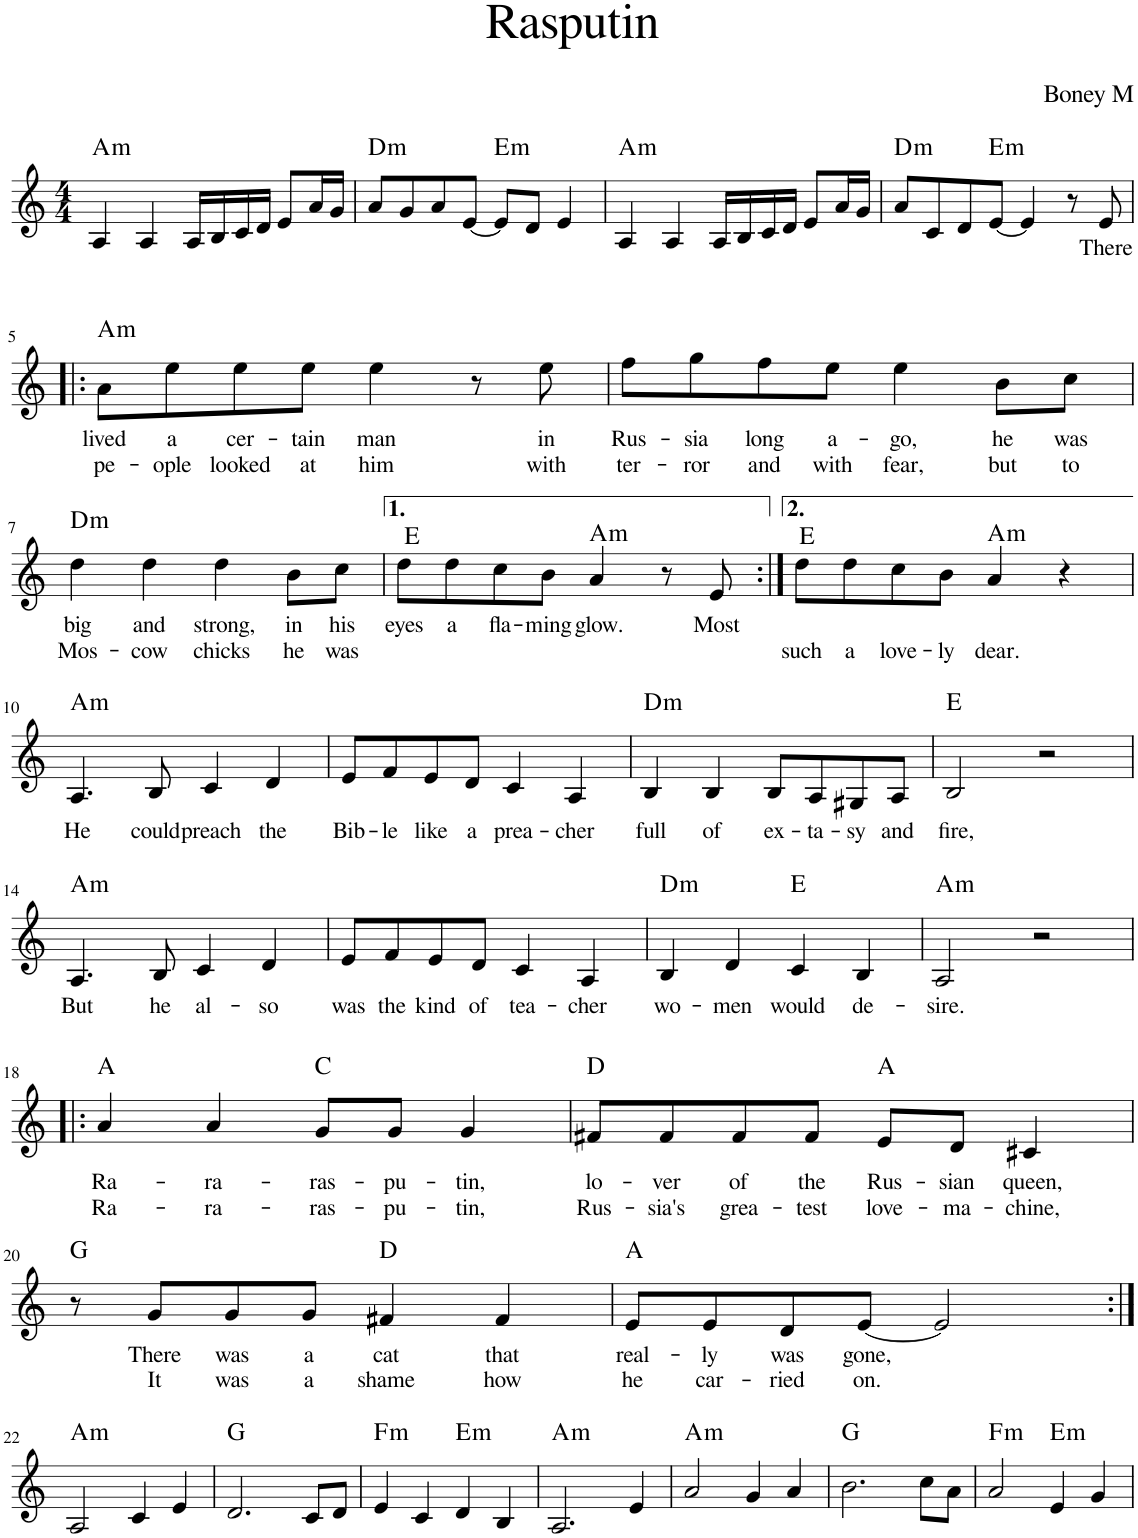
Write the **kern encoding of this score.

**kern	**text	**text	**harte
*part1	*part1	*part1	*part1
*staff1	*staff1	*staff1	*
*I"Piano	*	*	*
*I'Pno.	*	*	*
*clefG2	*	*	*
*k[]	*	*	*
*M4/4	*	*	*
=1	=1	=1	=1
!	!	!	!LO:H:kt=m
4A/	.	.	A:min
4A/	.	.	.
16A/LL	.	.	.
16B/	.	.	.
16c/	.	.	.
16d/JJ	.	.	.
8e/L	.	.	.
16a/L	.	.	.
16g/JJ	.	.	.
=2	=2	=2	=2
!	!	!	!LO:H:kt=m
8a/L	.	.	D:min
8g/	.	.	.
8a/	.	.	.
[8e/J	.	.	.
!	!	!	!LO:H:kt=m
8e/L]	.	.	E:min
8d/J	.	.	.
4e/	.	.	.
=3	=3	=3	=3
!	!	!	!LO:H:kt=m
4A/	.	.	A:min
4A/	.	.	.
16A/LL	.	.	.
16B/	.	.	.
16c/	.	.	.
16d/JJ	.	.	.
8e/L	.	.	.
16a/L	.	.	.
16g/JJ	.	.	.
=4	=4	=4	=4
!	!	!	!LO:H:kt=m
8a/L	.	.	D:min
8c/	.	.	.
8d/	.	.	.
!	!	!	!LO:H:kt=m
[8e/J	.	.	E:min
4e/]	.	.	.
8r	.	.	.
!	!LO:LY:b	!	!
8e/	There	.	.
!!LO:LB:g=z
=5!|:	=5!|:	=5!|:	=5!|:
!	!LO:LY:b	!LO:LY:b	!LO:H:kt=m
8a\L	lived	pe-	A:min
!	!LO:LY:b	!LO:LY:b	!
8ee\	a	-ople	.
!	!LO:LY:b	!LO:LY:b	!
8ee\	cer-	looked	.
!	!LO:LY:b	!LO:LY:b	!
8ee\J	-tain	at	.
!	!LO:LY:b	!LO:LY:b	!
4ee\	man	him	.
8r	.	.	.
!	!LO:LY:b	!LO:LY:b	!
8ee\	in	with	.
=6	=6	=6	=6
!	!LO:LY:b	!LO:LY:b	!
8ff\L	Rus-	ter-	.
!	!LO:LY:b	!LO:LY:b	!
8gg\	-sia	-ror	.
!	!LO:LY:b	!LO:LY:b	!
8ff\	long	and	.
!	!LO:LY:b	!LO:LY:b	!
8ee\J	a-	with	.
!	!LO:LY:b	!LO:LY:b	!
4ee\	-go,	fear,	.
!	!LO:LY:b	!LO:LY:b	!
8b\L	he	but	.
!	!LO:LY:b	!LO:LY:b	!
8cc\J	was	to	.
!!LO:LB:g=z
=7	=7	=7	=7
!	!LO:LY:b	!LO:LY:b	!LO:H:kt=m
4dd\	big	Mos-	D:min
!	!LO:LY:b	!LO:LY:b	!
4dd\	and	-cow	.
!	!LO:LY:b	!LO:LY:b	!
4dd\	strong,	chicks	.
!	!LO:LY:b	!LO:LY:b	!
8b\L	in	he	.
!	!LO:LY:b	!LO:LY:b	!
8cc\J	his	was	.
=8	=8	=8	=8
!	!LO:LY:b	!	!
8dd\L	eyes	.	E:maj
!	!LO:LY:b	!	!
8dd\	a	.	.
!	!LO:LY:b	!	!
8cc\	fla-	.	.
!	!LO:LY:b	!	!
8b\J	-ming	.	.
!	!LO:LY:b	!	!LO:H:kt=m
4a/	glow.	.	A:min
8r	.	.	.
!	!LO:LY:b	!	!
8e/	Most	.	.
=9:|!	=9:|!	=9:|!	=9:|!
!	!	!LO:LY:b	!
8dd\L	.	such	E:maj
!	!	!LO:LY:b	!
8dd\	.	a	.
!	!	!LO:LY:b	!
8cc\	.	love-	.
!	!	!LO:LY:b	!
8b\J	.	-ly	.
!	!	!LO:LY:b	!LO:H:kt=m
4a/	.	dear.	A:min
4r	.	.	.
!!LO:LB:g=z
=10	=10	=10	=10
!	!LO:LY:b	!	!LO:H:kt=m
4.A/	He	.	A:min
!	!LO:LY:b	!	!
8B/	could	.	.
!	!LO:LY:b	!	!
4c/	preach	.	.
!	!LO:LY:b	!	!
4d/	the	.	.
=11	=11	=11	=11
!	!LO:LY:b	!	!
8e/L	Bib-	.	.
!	!LO:LY:b	!	!
8f/	-le	.	.
!	!LO:LY:b	!	!
8e/	like	.	.
!	!LO:LY:b	!	!
8d/J	a	.	.
!	!LO:LY:b	!	!
4c/	prea-	.	.
!	!LO:LY:b	!	!
4A/	-cher	.	.
=12	=12	=12	=12
!	!LO:LY:b	!	!LO:H:kt=m
4B/	full	.	D:min
!	!LO:LY:b	!	!
4B/	of	.	.
!	!LO:LY:b	!	!
8B/L	ex-	.	.
!	!LO:LY:b	!	!
8A/	-ta-	.	.
!	!LO:LY:b	!	!
8G#X/	-sy	.	.
!	!LO:LY:b	!	!
8A/J	and	.	.
=13	=13	=13	=13
!	!LO:LY:b	!	!
2B/	fire,	.	E:maj
2r	.	.	.
!!LO:LB:g=z
=14	=14	=14	=14
!	!LO:LY:b	!	!LO:H:kt=m
4.A/	But	.	A:min
!	!LO:LY:b	!	!
8B/	he	.	.
!	!LO:LY:b	!	!
4c/	al-	.	.
!	!LO:LY:b	!	!
4d/	-so	.	.
=15	=15	=15	=15
!	!LO:LY:b	!	!
8e/L	was	.	.
!	!LO:LY:b	!	!
8f/	the	.	.
!	!LO:LY:b	!	!
8e/	kind	.	.
!	!LO:LY:b	!	!
8d/J	of	.	.
!	!LO:LY:b	!	!
4c/	tea-	.	.
!	!LO:LY:b	!	!
4A/	-cher	.	.
=16	=16	=16	=16
!	!LO:LY:b	!	!LO:H:kt=m
4B/	wo-	.	D:min
!	!LO:LY:b	!	!
4d/	-men	.	.
!	!LO:LY:b	!	!
4c/	would	.	E:maj
!	!LO:LY:b	!	!
4B/	de-	.	.
=17	=17	=17	=17
!	!LO:LY:b	!	!LO:H:kt=m
2A/	-sire.	.	A:min
2r	.	.	.
!!LO:LB:g=z
=18!|:	=18!|:	=18!|:	=18!|:
!	!LO:LY:b	!LO:LY:b	!
4a/	Ra-	Ra-	A:maj
!	!LO:LY:b	!LO:LY:b	!
4a/	-ra-	-ra-	.
!	!LO:LY:b	!LO:LY:b	!
8g/L	-ras-	-ras-	C:maj
!	!LO:LY:b	!LO:LY:b	!
8g/J	-pu-	-pu-	.
!	!LO:LY:b	!LO:LY:b	!
4g/	-tin,	-tin,	.
=19	=19	=19	=19
!	!LO:LY:b	!LO:LY:b	!
8f#X/L	lo-	Rus-	D:maj
!	!LO:LY:b	!LO:LY:b	!
8f#/	-ver	-sia's	.
!	!LO:LY:b	!LO:LY:b	!
8f#/	of	grea-	.
!	!LO:LY:b	!LO:LY:b	!
8f#/J	the	-test	.
!	!LO:LY:b	!LO:LY:b	!
8e/L	Rus-	love-	A:maj
!	!LO:LY:b	!LO:LY:b	!
8d/J	-sian	-ma-	.
!	!LO:LY:b	!LO:LY:b	!
4c#X/	queen,	-chine,	.
!!LO:LB:g=z
=20	=20	=20	=20
8r	.	.	G:maj
!	!LO:LY:b	!LO:LY:b	!
8g/L	There	It	.
!	!LO:LY:b	!LO:LY:b	!
8g/	was	was	.
!	!LO:LY:b	!LO:LY:b	!
8g/J	a	a	.
!	!LO:LY:b	!LO:LY:b	!
4f#X/	cat	shame	D:maj
!	!LO:LY:b	!LO:LY:b	!
4f#/	that	how	.
=21	=21	=21	=21
!	!LO:LY:b	!LO:LY:b	!
8e/L	real-	he	A:maj
!	!LO:LY:b	!LO:LY:b	!
8e/	-ly	car-	.
!	!LO:LY:b	!LO:LY:b	!
8d/	was	-ried	.
!	!LO:LY:b	!LO:LY:b	!
[8e/J	gone,	on.	.
2e/]	.	.	.
!!LO:LB:g=z
=22:|!	=22:|!	=22:|!	=22:|!
!	!	!	!LO:H:kt=m
2A/	.	.	A:min
4c/	.	.	.
4e/	.	.	.
=23	=23	=23	=23
2.d/	.	.	G:maj
8c/L	.	.	.
8d/J	.	.	.
=24	=24	=24	=24
!	!	!	!LO:H:kt=m
4e/	.	.	F:min
4c/	.	.	.
!	!	!	!LO:H:kt=m
4d/	.	.	E:min
4B/	.	.	.
=25	=25	=25	=25
!	!	!	!LO:H:kt=m
2.A/	.	.	A:min
4e/	.	.	.
=26	=26	=26	=26
!	!	!	!LO:H:kt=m
2a/	.	.	A:min
4g/	.	.	.
4a/	.	.	.
=27	=27	=27	=27
2.b\	.	.	G:maj
8cc\L	.	.	.
8a\J	.	.	.
=28	=28	=28	=28
!	!	!	!LO:H:kt=m
2a/	.	.	F:min
!	!	!	!LO:H:kt=m
4e/	.	.	E:min
4g/	.	.	.
=	=	=	=
*-	*-	*-	*-
